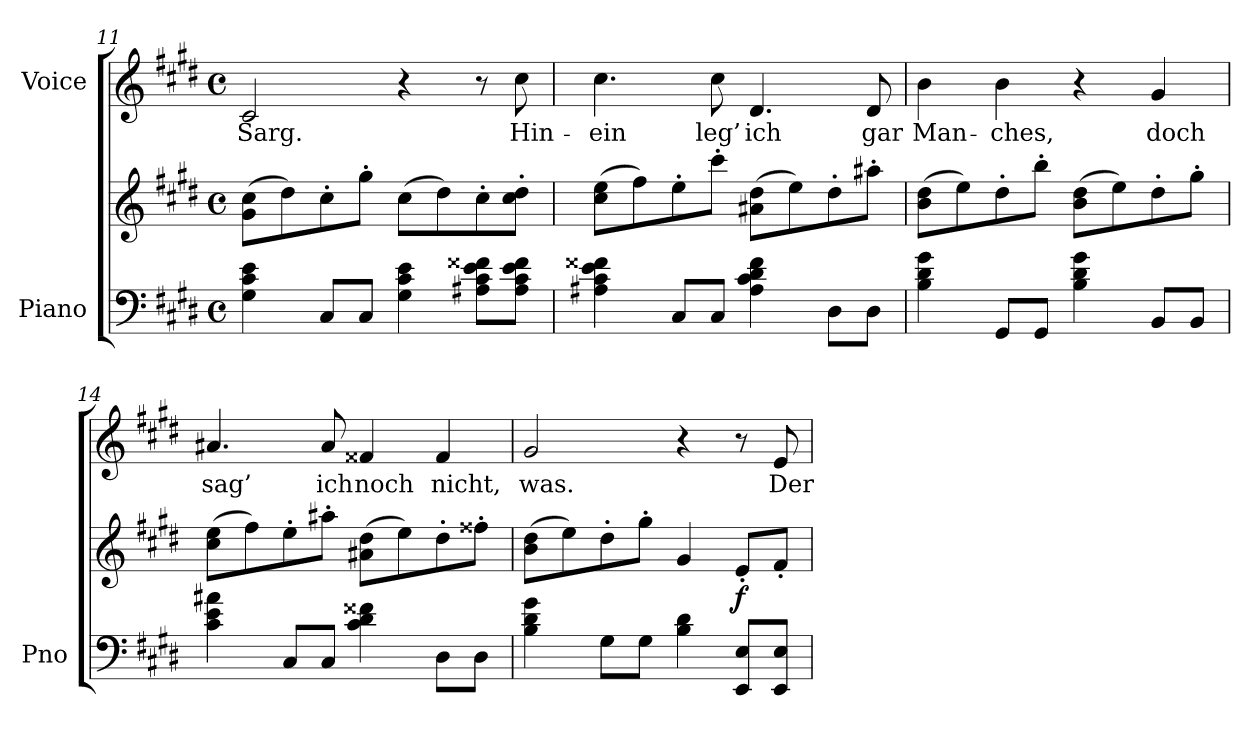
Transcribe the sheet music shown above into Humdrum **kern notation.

**kern	**kern	**dynam	**kern	**text
*part2	*part2	*part2	*part1	*part1
*staff3	*staff2	*staff2/3	*staff1	*staff1
*I"Piano	*	*	*I"Voice	*
*I'Pno	*	*	*	*
*clefF4	*clefG2	*	*clefG2	*
*k[f#c#g#d#]	*k[f#c#g#d#]	*	*k[f#c#g#d#]	*
*M4/4	*M4/4	*	*M4/4	*
*met(c)	*met(c)	*	*met(c)	*
=11	=11	=11	=11	=11
4G#\ 4c#\ 4e\	(8g#\ 8cc#\L	.	2c#/	Sarg.
.	8dd#\)	.	.	.
8C#/L	8cc#'\	.	.	.
8C#/J	8gg#'\J	.	.	.
4G#\ 4c#\ 4e\	(8cc#\L	.	4r	.
.	8dd#\)	.	.	.
8A#X\ 8c#\ 8e\ 8f##X\L	8cc#'\	.	8r	.
8A#\ 8c#\ 8e\ 8f##\J	8cc#\' 8dd#\'J	.	8cc#\	Hin-
=12	=12	=12	=12	=12
4A#X\ 4c#\ 4e\ 4f##X\	(8cc#\ 8ee\L	.	4.cc#\	-ein
.	8ff#\)	.	.	.
8C#/L	8ee'\	.	.	.
8C#/J	8ccc#'\J	.	8cc#\	leg’
4A#\ 4c#\ 4d#\ 4f##\	(8a#X\ 8dd#\L	.	4.d#/	ich
.	8ee\)	.	.	.
8D#\L	8dd#'\	.	.	.
8D#\J	8aa#X'\J	.	8d#/	gar
=13	=13	=13	=13	=13
4B\ 4d#\ 4g#\	(8b\ 8dd#\L	.	4b\	Man-
.	8ee\)	.	.	.
8GG#/L	8dd#'\	.	4b\	-ches,
8GG#/J	8bb'\J	.	.	.
4B\ 4d#\ 4g#\	(8b\ 8dd#\L	.	4r	.
.	8ee\)	.	.	.
8BB/L	8dd#'\	.	4g#/	doch
8BB/J	8gg#'\J	.	.	.
=14	=14	=14	=14	=14
4c#\ 4e\ 4a#X\	(8cc#\ 8ee\L	.	4.a#X/	sag’
.	8ff#\)	.	.	.
8C#/L	8ee'\	.	.	.
8C#/J	8aa#X'\J	.	8a#/	ich
4c#\ 4d#\ 4f##X\	(8a#X\ 8dd#\L	.	4f##X/	noch
.	8ee\)	.	.	.
8D#\L	8dd#'\	.	4f##/	nicht,
8D#\J	8ff##X'\J	.	.	.
=15	=15	=15	=15	=15
4B\ 4d#\ 4g#\	(8b\ 8dd#\L	.	2g#/	was.
.	8ee\)	.	.	.
8G#\L	8dd#'\	.	.	.
8G#\J	8gg#'\J	.	.	.
4B\ 4d#\	4g#/	.	4r	.
!	!	!LO:DY:b	!	!
8EE/ 8E/L	8e'/L	f	8r	.
8EE/ 8E/J	8f#'/J	.	8e/	Der
=	=	=	=	=
*-	*-	*-	*-	*-
